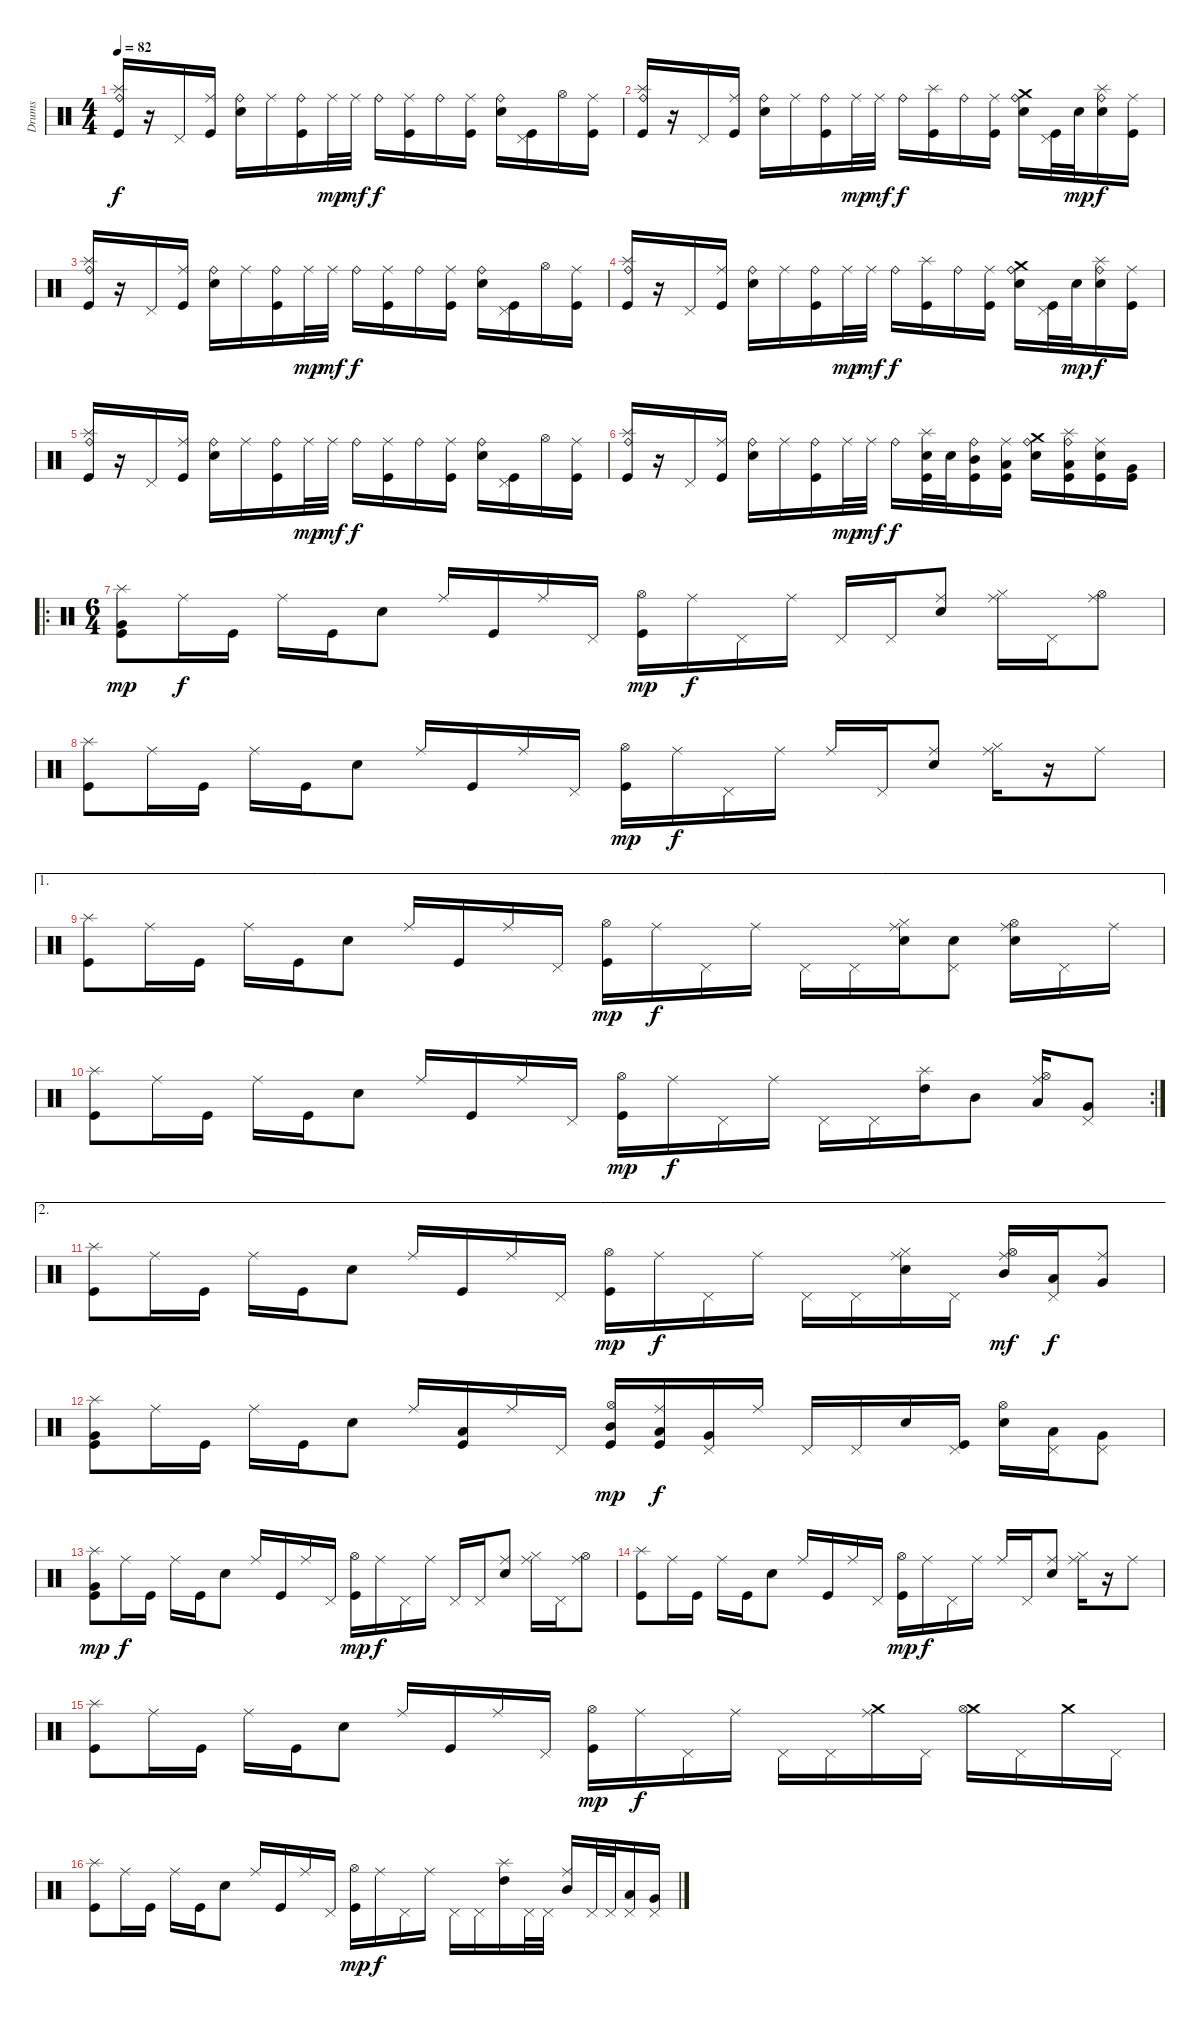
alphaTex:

\track ("Drums" "Drums") {instrument percussion}
\staff {score}
\articulation defaults
\ts (4 4)
\tempo 82
\clef neutral
\ks c
("Ride (bell)" "Splash (hit)" "Kick (hit)").16{dy f} r.16 "Pedal Hi-Hat (hit)".16 ("Ride (middle)" "Kick (hit)").16 ("Ride (bell)" "Electric Snare (hit)").16 "Ride (middle)".16 ("Ride (bell)" "Kick (hit)").16 "Ride (middle)".32{dy mp} "Ride (middle)".32{dy mf} "Ride (bell)".16{dy f} ("Ride (middle)" "Kick (hit)").16 "Ride (bell)".16 ("Ride (middle)" "Kick (hit)").16 ("Ride (bell)" "Electric Snare (hit)").16 ("Pedal Hi-Hat (hit)" "Kick (hit)").16 "Hi-Hat (open)".16 ("Ride (middle)" "Kick (hit)").16 |
("Ride (bell)" "Splash (hit)" "Kick (hit)").16 r.16 "Pedal Hi-Hat (hit)".16 ("Ride (middle)" "Kick (hit)").16 ("Ride (bell)" "Electric Snare (hit)").16 "Ride (middle)".16 ("Ride (bell)" "Kick (hit)").16 "Ride (middle)".32{dy mp} "Ride (middle)".32{dy mf} "Ride (bell)".16{dy f} ("Splash (hit)" "Kick (hit)").16 "Ride (bell)".16 ("Ride (middle)" "Kick (hit)").16 ("Ride (bell)" "Crash medium (hit)" "Electric Snare (hit)").16 ("Pedal Hi-Hat (hit)" "Kick (hit)").32 "Snare (hit) 2".32{dy mp} ("Ride (bell)" "Splash (hit)" "Electric Snare (hit)").16{dy f} ("Ride (middle)" "Kick (hit)").16 |
("Ride (bell)" "Splash (hit)" "Kick (hit)").16 r.16 "Pedal Hi-Hat (hit)".16 ("Ride (middle)" "Kick (hit)").16 ("Ride (bell)" "Electric Snare (hit)").16 "Ride (middle)".16 ("Ride (bell)" "Kick (hit)").16 "Ride (middle)".32{dy mp} "Ride (middle)".32{dy mf} "Ride (bell)".16{dy f} ("Ride (middle)" "Kick (hit)").16 "Ride (bell)".16 ("Ride (middle)" "Kick (hit)").16 ("Ride (bell)" "Electric Snare (hit)").16 ("Pedal Hi-Hat (hit)" "Kick (hit)").16 "Hi-Hat (open)".16 ("Ride (middle)" "Kick (hit)").16 |
("Ride (bell)" "Splash (hit)" "Kick (hit)").16 r.16 "Pedal Hi-Hat (hit)".16 ("Ride (middle)" "Kick (hit)").16 ("Ride (bell)" "Electric Snare (hit)").16 "Ride (middle)".16 ("Ride (bell)" "Kick (hit)").16 "Ride (middle)".32{dy mp} "Ride (middle)".32{dy mf} "Ride (bell)".16{dy f} ("Splash (hit)" "Kick (hit)").16 "Ride (bell)".16 ("Ride (middle)" "Kick (hit)").16 ("Ride (bell)" "Crash medium (hit)" "Electric Snare (hit)").16 ("Pedal Hi-Hat (hit)" "Kick (hit)").32 "Snare (hit) 2".32{dy mp} ("Ride (bell)" "Splash (hit)" "Electric Snare (hit)").16{dy f} ("Ride (middle)" "Kick (hit)").16 |
("Ride (bell)" "Splash (hit)" "Kick (hit)").16 r.16 "Pedal Hi-Hat (hit)".16 ("Ride (middle)" "Kick (hit)").16 ("Ride (bell)" "Electric Snare (hit)").16 "Ride (middle)".16 ("Ride (bell)" "Kick (hit)").16 "Ride (middle)".32{dy mp} "Ride (middle)".32{dy mf} "Ride (bell)".16{dy f} ("Ride (middle)" "Kick (hit)").16 "Ride (bell)".16 ("Ride (middle)" "Kick (hit)").16 ("Ride (bell)" "Electric Snare (hit)").16 ("Pedal Hi-Hat (hit)" "Kick (hit)").16 "Hi-Hat (open)".16 ("Ride (middle)" "Kick (hit)").16 |
("Ride (bell)" "Splash (hit)" "Kick (hit)").16 r.16 "Pedal Hi-Hat (hit)".16 ("Ride (middle)" "Kick (hit)").16 ("Ride (bell)" "Electric Snare (hit)").16 "Ride (middle)".16 ("Ride (bell)" "Kick (hit)").16 "Ride (middle)".32{dy mp} "Ride (middle)".32{dy mf} "Ride (bell)".16{dy f} ("Splash (hit)" "Snare (hit) 2" "Kick (hit)").32 "Electric Snare (hit)".32 ("Ride (bell)" "Mid Tom (hit)" "Kick (hit)").16 ("Ride (middle)" "Low Tom (hit)" "Kick (hit)").16 ("Ride (bell)" "Crash medium (hit)" "Electric Snare (hit)").16 ("Ride (bell)" "Splash (hit)" "Low Tom (hit)" "Kick (hit)").16 ("Ride (middle)" "Electric Snare (hit)" "Kick (hit)").16 ("Very Low Tom (hit)" "Kick (hit)").16 |
\ro
\ts (6 4)
("Splash (hit)" "Very Low Tom (hit)" "Kick (hit)").8{dy mp} "Ride (middle)".16{dy f} "Kick (hit)".16 "Ride (middle)".16 "Kick (hit)".16 "Electric Snare (hit)".8 "Ride (middle)".16 "Kick (hit)".16 "Ride (middle)".16 "Pedal Hi-Hat (hit)".16 ("Hi-Hat (open)" "Kick (hit)").16{dy mp} "Ride (middle)".16{dy f} "Pedal Hi-Hat (hit)".16 "Ride (middle)".16 "Pedal Hi-Hat (hit)".16 "Pedal Hi-Hat (hit)".16 ("Ride (middle)" "Electric Snare (hit)").8 ("Ride (middle)" "Hi-Hat (closed)").16 "Pedal Hi-Hat (hit)".16 ("Ride (middle)" "Hi-Hat (open)").8 |
("Splash (hit)" "Kick (hit)").8 "Ride (middle)".16 "Kick (hit)".16 "Ride (middle)".16 "Kick (hit)".16 "Electric Snare (hit)".8 "Ride (middle)".16 "Kick (hit)".16 "Ride (middle)".16 "Pedal Hi-Hat (hit)".16 ("Hi-Hat (open)" "Kick (hit)").16{dy mp} "Ride (middle)".16{dy f} "Pedal Hi-Hat (hit)".16 "Ride (middle)".16 "Ride (middle)".16 "Pedal Hi-Hat (hit)".16 ("Ride (middle)" "Electric Snare (hit)").8 ("Ride (middle)" "Hi-Hat (closed)").16 r.16 "Ride (middle)".8 |
\ae 1
("Splash (hit)" "Kick (hit)").8 "Ride (middle)".16 "Kick (hit)".16 "Ride (middle)".16 "Kick (hit)".16 "Electric Snare (hit)".8 "Ride (middle)".16 "Kick (hit)".16 "Ride (middle)".16 "Pedal Hi-Hat (hit)".16 ("Hi-Hat (open)" "Kick (hit)").16{dy mp} "Ride (middle)".16{dy f} "Pedal Hi-Hat (hit)".16 "Ride (middle)".16 "Pedal Hi-Hat (hit)".16 "Pedal Hi-Hat (hit)".16 ("Ride (middle)" "Hi-Hat (closed)" "Electric Snare (hit)").16 ("Pedal Hi-Hat (hit)" "Electric Snare (hit)").8 ("Ride (middle)" "Hi-Hat (open)" "Electric Snare (hit)").16 "Pedal Hi-Hat (hit)".16 "Ride (middle)".16 |
\rc 2
("Splash (hit)" "Kick (hit)").8 "Ride (middle)".16 "Kick (hit)".16 "Ride (middle)".16 "Kick (hit)".16 "Electric Snare (hit)".8 "Ride (middle)".16 "Kick (hit)".16 "Ride (middle)".16 "Pedal Hi-Hat (hit)".16 ("Hi-Hat (open)" "Kick (hit)").16{dy mp} "Ride (middle)".16{dy f} "Pedal Hi-Hat (hit)".16 "Ride (middle)".16 "Pedal Hi-Hat (hit)".16 "Pedal Hi-Hat (hit)".16 ("Splash (hit)" "High Tom (hit)").16 "Mid Tom (hit)".8 ("Ride (middle)" "Hi-Hat (open)" "Low Tom (hit)").16 ("Pedal Hi-Hat (hit)" "Very Low Tom (hit)").8 |
\ae 2
("Splash (hit)" "Kick (hit)").8 "Ride (middle)".16 "Kick (hit)".16 "Ride (middle)".16 "Kick (hit)".16 "Electric Snare (hit)".8 "Ride (middle)".16 "Kick (hit)".16 "Ride (middle)".16 "Pedal Hi-Hat (hit)".16 ("Hi-Hat (open)" "Kick (hit)").16{dy mp} "Ride (middle)".16{dy f} "Pedal Hi-Hat (hit)".16 "Ride (middle)".16 "Pedal Hi-Hat (hit)".16 "Pedal Hi-Hat (hit)".16 ("Ride (middle)" "Hi-Hat (closed)" "Electric Snare (hit)").16 "Pedal Hi-Hat (hit)".16 ("Ride (middle)" "Hi-Hat (open)" "Mid Tom (hit)").16{dy mf} ("Pedal Hi-Hat (hit)" "Low Tom (hit)").16{dy f} ("Ride (middle)" "Very Low Tom (hit)").8 |
("Splash (hit)" "Very Low Tom (hit)" "Kick (hit)").8 "Ride (middle)".16 "Kick (hit)".16 "Ride (middle)".16 "Kick (hit)".16 "Electric Snare (hit)".8 "Ride (middle)".16 ("Low Tom (hit)" "Kick (hit)").16 "Ride (middle)".16 "Pedal Hi-Hat (hit)".16 ("Hi-Hat (open)" "Mid Tom (hit)" "Kick (hit)").16{dy mp} ("Ride (middle)" "Low Tom (hit)" "Kick (hit)").16{dy f} ("Pedal Hi-Hat (hit)" "Very Low Tom (hit)").16 "Ride (middle)".16 "Pedal Hi-Hat (hit)".16 "Pedal Hi-Hat (hit)".16 "Electric Snare (hit)".16 ("Pedal Hi-Hat (hit)" "Kick (hit)").16 ("Hi-Hat (open)" "Electric Snare (hit)").16 ("Pedal Hi-Hat (hit)" "Low Tom (hit)").16 ("Pedal Hi-Hat (hit)" "Very Low Tom (hit)").8 |
("Splash (hit)" "Very Low Tom (hit)" "Kick (hit)").8{dy mp} "Ride (middle)".16{dy f} "Kick (hit)".16 "Ride (middle)".16 "Kick (hit)".16 "Electric Snare (hit)".8 "Ride (middle)".16 "Kick (hit)".16 "Ride (middle)".16 "Pedal Hi-Hat (hit)".16 ("Hi-Hat (open)" "Kick (hit)").16{dy mp} "Ride (middle)".16{dy f} "Pedal Hi-Hat (hit)".16 "Ride (middle)".16 "Pedal Hi-Hat (hit)".16 "Pedal Hi-Hat (hit)".16 ("Ride (middle)" "Electric Snare (hit)").8 ("Ride (middle)" "Hi-Hat (closed)").16 "Pedal Hi-Hat (hit)".16 ("Ride (middle)" "Hi-Hat (open)").8 |
("Splash (hit)" "Kick (hit)").8 "Ride (middle)".16 "Kick (hit)".16 "Ride (middle)".16 "Kick (hit)".16 "Electric Snare (hit)".8 "Ride (middle)".16 "Kick (hit)".16 "Ride (middle)".16 "Pedal Hi-Hat (hit)".16 ("Hi-Hat (open)" "Kick (hit)").16{dy mp} "Ride (middle)".16{dy f} "Pedal Hi-Hat (hit)".16 "Ride (middle)".16 "Ride (middle)".16 "Pedal Hi-Hat (hit)".16 ("Ride (middle)" "Electric Snare (hit)").8 ("Ride (middle)" "Hi-Hat (closed)").16 r.16 "Ride (middle)".8 |
("Splash (hit)" "Kick (hit)").8 "Ride (middle)".16 "Kick (hit)".16 "Ride (middle)".16 "Kick (hit)".16 "Electric Snare (hit)".8 "Ride (middle)".16 "Kick (hit)".16 "Ride (middle)".16 "Pedal Hi-Hat (hit)".16 ("Hi-Hat (open)" "Kick (hit)").16{dy mp} "Ride (middle)".16{dy f} "Pedal Hi-Hat (hit)".16 "Ride (middle)".16 "Pedal Hi-Hat (hit)".16 "Pedal Hi-Hat (hit)".16 ("Ride (middle)" "Crash medium (hit)").16 "Pedal Hi-Hat (hit)".16 ("Crash medium (hit)" "Hi-Hat (open)").16 "Pedal Hi-Hat (hit)".16 "Crash medium (hit)".16 "Pedal Hi-Hat (hit)".16 |
("Splash (hit)" "Kick (hit)").8 "Ride (middle)".16 "Kick (hit)".16 "Ride (middle)".16 "Kick (hit)".16 "Electric Snare (hit)".8 "Ride (middle)".16 "Kick (hit)".16 "Ride (middle)".16 "Pedal Hi-Hat (hit)".16 ("Hi-Hat (open)" "Kick (hit)").16{dy mp} "Ride (middle)".16{dy f} "Pedal Hi-Hat (hit)".16 "Ride (middle)".16 "Pedal Hi-Hat (hit)".16 "Pedal Hi-Hat (hit)".16 ("Splash (hit)" "High Tom (hit)").16 "Pedal Hi-Hat (hit)".32 "Pedal Hi-Hat (hit)".32 ("Ride (middle)" "Mid Tom (hit)").16 "Pedal Hi-Hat (hit)".32 "Pedal Hi-Hat (hit)".32 ("Pedal Hi-Hat (hit)" "Low Tom (hit)").16 ("Pedal Hi-Hat (hit)" "Very Low Tom (hit)").16
